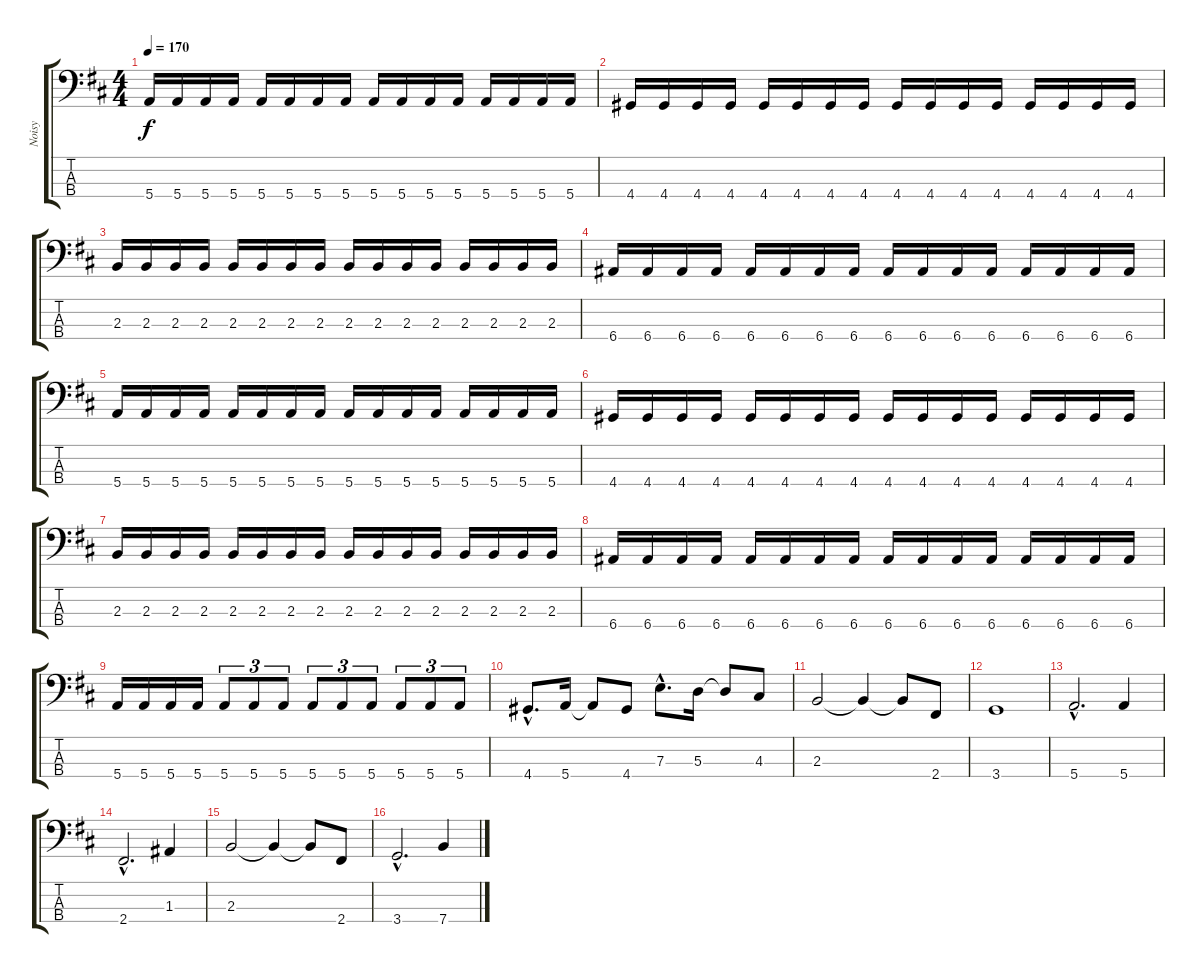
\track ("Noisy" "Noisy") {instrument electricbassfinger}
\staff {score tabs}
\tuning (G2 D2 A1 E1) {hide}
\ts (4 4)
\tempo 170
\clef f4
\ks d
5.4.16{dy f} 5.4.16 5.4.16 5.4.16 5.4.16 5.4.16 5.4.16 5.4.16 5.4.16 5.4.16 5.4.16 5.4.16 5.4.16 5.4.16 5.4.16 5.4.16 |
4.4.16 4.4.16 4.4.16 4.4.16 4.4.16 4.4.16 4.4.16 4.4.16 4.4.16 4.4.16 4.4.16 4.4.16 4.4.16 4.4.16 4.4.16 4.4.16 |
2.3.16 2.3.16 2.3.16 2.3.16 2.3.16 2.3.16 2.3.16 2.3.16 2.3.16 2.3.16 2.3.16 2.3.16 2.3.16 2.3.16 2.3.16 2.3.16 |
6.4.16 6.4.16 6.4.16 6.4.16 6.4.16 6.4.16 6.4.16 6.4.16 6.4.16 6.4.16 6.4.16 6.4.16 6.4.16 6.4.16 6.4.16 6.4.16 |
5.4.16 5.4.16 5.4.16 5.4.16 5.4.16 5.4.16 5.4.16 5.4.16 5.4.16 5.4.16 5.4.16 5.4.16 5.4.16 5.4.16 5.4.16 5.4.16 |
4.4.16 4.4.16 4.4.16 4.4.16 4.4.16 4.4.16 4.4.16 4.4.16 4.4.16 4.4.16 4.4.16 4.4.16 4.4.16 4.4.16 4.4.16 4.4.16 |
2.3.16 2.3.16 2.3.16 2.3.16 2.3.16 2.3.16 2.3.16 2.3.16 2.3.16 2.3.16 2.3.16 2.3.16 2.3.16 2.3.16 2.3.16 2.3.16 |
6.4.16 6.4.16 6.4.16 6.4.16 6.4.16 6.4.16 6.4.16 6.4.16 6.4.16 6.4.16 6.4.16 6.4.16 6.4.16 6.4.16 6.4.16 6.4.16 |
5.4.16 5.4.16 5.4.16 5.4.16 5.4.8{tu (3 2)} 5.4.8{tu (3 2)} 5.4.8{tu (3 2)} 5.4.8{tu (3 2)} 5.4.8{tu (3 2)} 5.4.8{tu (3 2)} 5.4.8{tu (3 2)} 5.4.8{tu (3 2)} 5.4.8{tu (3 2)} |
4.4{hac}.8{d} 5.4.16 5.4{t}.8 4.4.8 7.3{hac}.8{d} 5.3.16 5.3{t}.8 4.3.8 |
2.3.2 2.3{t}.4 2.3{t}.8 2.4.8 |
3.4.1 |
5.4{hac}.2{d} 5.4.4 |
2.4{hac}.2{d} 1.3.4 |
2.3.2 2.3{t}.4 2.3{t}.8 2.4.8 |
3.4{hac}.2{d} 7.4.4
